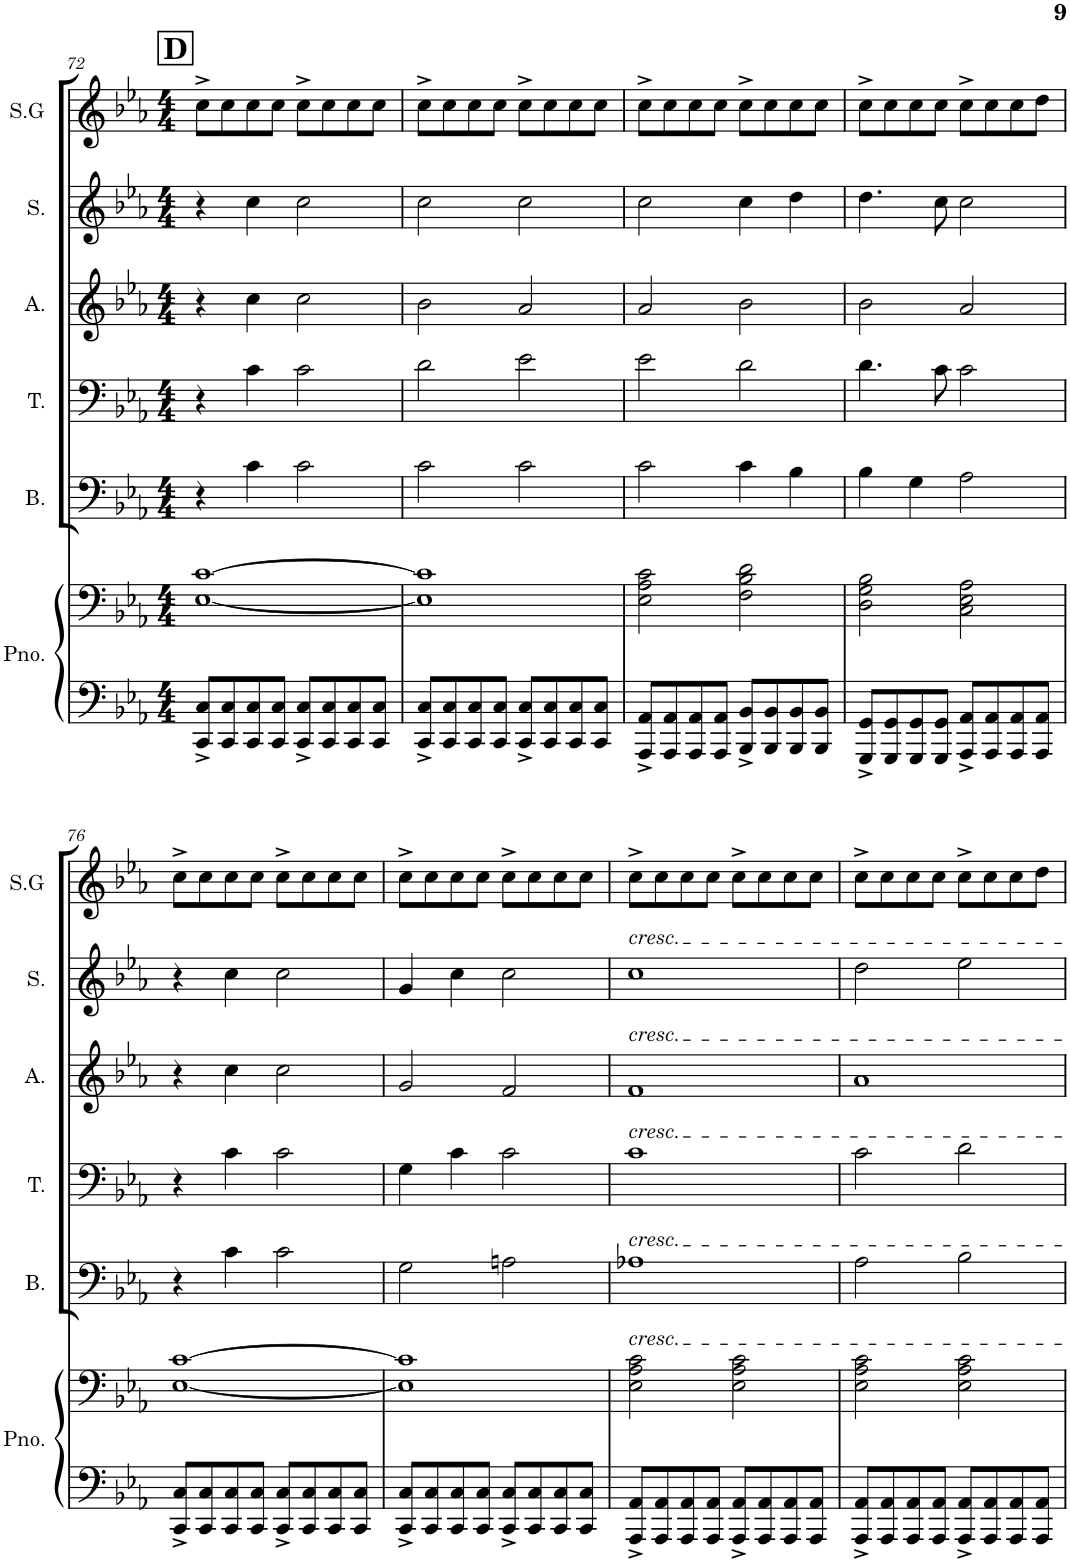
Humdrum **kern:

**kern	**kern	**kern	**kern	**kern	**kern	**kern
*part6	*part6	*part5	*part4	*part3	*part2	*part1
*staff7	*staff6	*staff5	*staff4	*staff3	*staff2	*staff1
*I"Piano	*	*I"Bass	*I"Tenor	*I"Alto	*I"Soprono	*I"small group
*I'Pno.	*	*I'B.	*I'T.	*I'A.	*I'S.	*I'S.G
!!LO:PB:g=z
*clefF4	*clefF4	*clefF4	*clefF4	*clefG2	*clefG2	*clefG2
*k[b-e-a-]	*k[b-e-a-]	*k[b-e-a-]	*k[b-e-a-]	*k[b-e-a-]	*k[b-e-a-]	*k[b-e-a-]
*M4/4	*M4/4	*M4/4	*M4/4	*M4/4	*M4/4	*M4/4
!!LO:REH:place=s1:a:B:cj:fs=14:t=D
=72	=72	=72	=72	=72	=72	=72
8CC/^ 8C/^L	[1E- [1c	4r	4r	4r	4r	8cc^\L
8CC/ 8C/	.	.	.	.	.	8cc\
8CC/ 8C/	.	4c\	4c\	4cc\	4cc\	8cc\
8CC/ 8C/J	.	.	.	.	.	8cc\J
8CC/^ 8C/^L	.	2c\	2c\	2cc\	2cc\	8cc^\L
8CC/ 8C/	.	.	.	.	.	8cc\
8CC/ 8C/	.	.	.	.	.	8cc\
8CC/ 8C/J	.	.	.	.	.	8cc\J
=73	=73	=73	=73	=73	=73	=73
8CC/^ 8C/^L	1E-] 1c]	2c\	2d\	2b-\	2cc\	8cc^\L
8CC/ 8C/	.	.	.	.	.	8cc\
8CC/ 8C/	.	.	.	.	.	8cc\
8CC/ 8C/J	.	.	.	.	.	8cc\J
8CC/^ 8C/^L	.	2c\	2e-\	2a-/	2cc\	8cc^\L
8CC/ 8C/	.	.	.	.	.	8cc\
8CC/ 8C/	.	.	.	.	.	8cc\
8CC/ 8C/J	.	.	.	.	.	8cc\J
=74	=74	=74	=74	=74	=74	=74
8AAA-/^ 8AA-/^L	2E-\ 2A-\ 2c\	2c\	2e-\	2a-/	2cc\	8cc^\L
8AAA-/ 8AA-/	.	.	.	.	.	8cc\
8AAA-/ 8AA-/	.	.	.	.	.	8cc\
8AAA-/ 8AA-/J	.	.	.	.	.	8cc\J
8BBB-/^ 8BB-/^L	2F\ 2B-\ 2d\	4c\	2d\	2b-\	4cc\	8cc^\L
8BBB-/ 8BB-/	.	.	.	.	.	8cc\
8BBB-/ 8BB-/	.	4B-\	.	.	4dd\	8cc\
8BBB-/ 8BB-/J	.	.	.	.	.	8cc\J
=75	=75	=75	=75	=75	=75	=75
8GGG/^ 8GG/^L	2D\ 2G\ 2B-\	4B-\	4.d\	2b-\	4.dd\	8cc^\L
8GGG/ 8GG/	.	.	.	.	.	8cc\
8GGG/ 8GG/	.	4G\	.	.	.	8cc\
8GGG/ 8GG/J	.	.	8c\	.	8cc\	8cc\J
8AAA-/^ 8AA-/^L	2C\ 2E-\ 2A-\	2A-\	2c\	2a-/	2cc\	8cc^\L
8AAA-/ 8AA-/	.	.	.	.	.	8cc\
8AAA-/ 8AA-/	.	.	.	.	.	8cc\
8AAA-/ 8AA-/J	.	.	.	.	.	8dd\J
!!LO:LB:g=z
=76	=76	=76	=76	=76	=76	=76
8CC/^ 8C/^L	[1E- [1c	4r	4r	4r	4r	8cc^\L
8CC/ 8C/	.	.	.	.	.	8cc\
8CC/ 8C/	.	4c\	4c\	4cc\	4cc\	8cc\
8CC/ 8C/J	.	.	.	.	.	8cc\J
8CC/^ 8C/^L	.	2c\	2c\	2cc\	2cc\	8cc^\L
8CC/ 8C/	.	.	.	.	.	8cc\
8CC/ 8C/	.	.	.	.	.	8cc\
8CC/ 8C/J	.	.	.	.	.	8cc\J
=77	=77	=77	=77	=77	=77	=77
8CC/^ 8C/^L	1E-] 1c]	2G\	4G\	2g/	4g/	8cc^\L
8CC/ 8C/	.	.	.	.	.	8cc\
8CC/ 8C/	.	.	4c\	.	4cc\	8cc\
8CC/ 8C/J	.	.	.	.	.	8cc\J
8CC/^ 8C/^L	.	2An\	2c\	2f/	2cc\	8cc^\L
8CC/ 8C/	.	.	.	.	.	8cc\
8CC/ 8C/	.	.	.	.	.	8cc\
8CC/ 8C/J	.	.	.	.	.	8cc\J
=78	=78	=78	=78	=78	=78	=78
!	!	!	!	!	!	!LO:TX:b:i:t=cresc.
!	!	!	!	!	!LO:TX:b:i:t=cresc.	!
!	!	!	!	!LO:TX:b:i:t=cresc.	!	!
!	!	!	!LO:TX:b:i:t=cresc.	!	!	!
!	!	!LO:TX:b:i:t=cresc.	!	!	!	!
8AAA-/^ 8AA-/^L	2E-\ 2A-\ 2c\	1A-X	1c	1f	1cc	8cc^\L
8AAA-/ 8AA-/	.	.	.	.	.	8cc\
8AAA-/ 8AA-/	.	.	.	.	.	8cc\
8AAA-/ 8AA-/J	.	.	.	.	.	8cc\J
8AAA-/^ 8AA-/^L	2E-\ 2A-\ 2c\	.	.	.	.	8cc^\L
8AAA-/ 8AA-/	.	.	.	.	.	8cc\
8AAA-/ 8AA-/	.	.	.	.	.	8cc\
8AAA-/ 8AA-/J	.	.	.	.	.	8cc\J
=79	=79	=79	=79	=79	=79	=79
8AAA-/^ 8AA-/^L	2E-\ 2A-\ 2c\	2A-\	2c\	1a-	2dd\	8cc^\L
8AAA-/ 8AA-/	.	.	.	.	.	8cc\
8AAA-/ 8AA-/	.	.	.	.	.	8cc\
8AAA-/ 8AA-/J	.	.	.	.	.	8cc\J
8AAA-/^ 8AA-/^L	2E-\ 2A-\ 2c\	2B-\	2d\	.	2ee-\	8cc^\L
8AAA-/ 8AA-/	.	.	.	.	.	8cc\
8AAA-/ 8AA-/	.	.	.	.	.	8cc\
8AAA-/ 8AA-/J	.	.	.	.	.	8dd\J
=	=	=	=	=	=	=
*-	*-	*-	*-	*-	*-	*-
